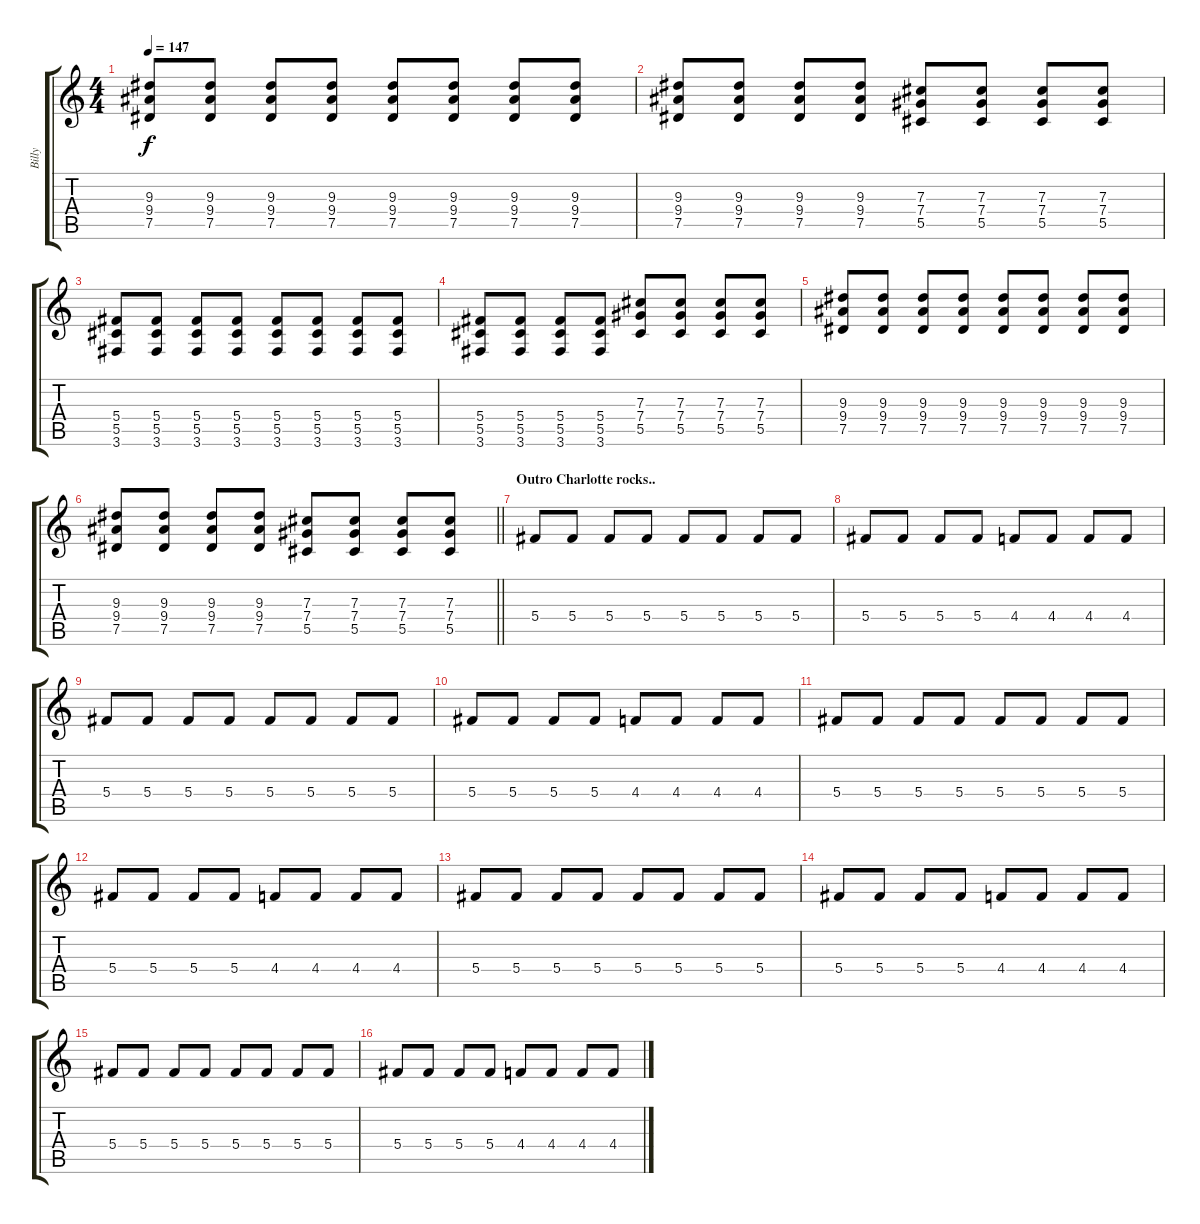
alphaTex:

\track ("Billy" "Billy") {instrument overdrivenguitar}
\staff {score tabs}
\tuning (Eb4 Bb3 Gb3 Db3 Ab2 Eb2) {hide}
\ts (4 4)
\tempo 147
\clef g2
\ks c
(9.3 9.4 7.5).8{dy f} (9.3 9.4 7.5).8 (9.3 9.4 7.5).8 (9.3 9.4 7.5).8 (9.3 9.4 7.5).8 (9.3 9.4 7.5).8 (9.3 9.4 7.5).8 (9.3 9.4 7.5).8 |
(9.3 9.4 7.5).8 (9.3 9.4 7.5).8 (9.3 9.4 7.5).8 (9.3 9.4 7.5).8 (7.3 7.4 5.5).8 (7.3 7.4 5.5).8 (7.3 7.4 5.5).8 (7.3 7.4 5.5).8 |
(5.4 5.5 3.6).8 (5.4 5.5 3.6).8 (5.4 5.5 3.6).8 (5.4 5.5 3.6).8 (5.4 5.5 3.6).8 (5.4 5.5 3.6).8 (5.4 5.5 3.6).8 (5.4 5.5 3.6).8 |
(5.4 5.5 3.6).8 (5.4 5.5 3.6).8 (5.4 5.5 3.6).8 (5.4 5.5 3.6).8 (7.3 7.4 5.5).8 (7.3 7.4 5.5).8 (7.3 7.4 5.5).8 (7.3 7.4 5.5).8 |
(9.3 9.4 7.5).8 (9.3 9.4 7.5).8 (9.3 9.4 7.5).8 (9.3 9.4 7.5).8 (9.3 9.4 7.5).8 (9.3 9.4 7.5).8 (9.3 9.4 7.5).8 (9.3 9.4 7.5).8 |
\barLineRight lightlight
(9.3 9.4 7.5).8 (9.3 9.4 7.5).8 (9.3 9.4 7.5).8 (9.3 9.4 7.5).8 (7.3 7.4 5.5).8 (7.3 7.4 5.5).8 (7.3 7.4 5.5).8 (7.3 7.4 5.5).8 |
\section ("" "Outro Charlotte rocks..")
5.4.8{volume 4} 5.4.8 5.4.8 5.4.8 5.4.8 5.4.8 5.4.8 5.4.8 |
5.4.8 5.4.8 5.4.8 5.4.8 4.4.8 4.4.8 4.4.8 4.4.8 |
5.4.8 5.4.8 5.4.8 5.4.8 5.4.8 5.4.8 5.4.8 5.4.8 |
5.4.8 5.4.8 5.4.8 5.4.8 4.4.8 4.4.8 4.4.8 4.4.8 |
5.4.8 5.4.8 5.4.8 5.4.8 5.4.8 5.4.8 5.4.8 5.4.8 |
5.4.8 5.4.8 5.4.8 5.4.8 4.4.8 4.4.8 4.4.8 4.4.8 |
5.4.8 5.4.8 5.4.8 5.4.8 5.4.8 5.4.8 5.4.8 5.4.8 |
5.4.8 5.4.8 5.4.8 5.4.8 4.4.8 4.4.8 4.4.8 4.4.8 |
5.4.8 5.4.8 5.4.8 5.4.8 5.4.8 5.4.8 5.4.8 5.4.8 |
5.4.8 5.4.8 5.4.8 5.4.8 4.4.8 4.4.8 4.4.8 4.4.8
